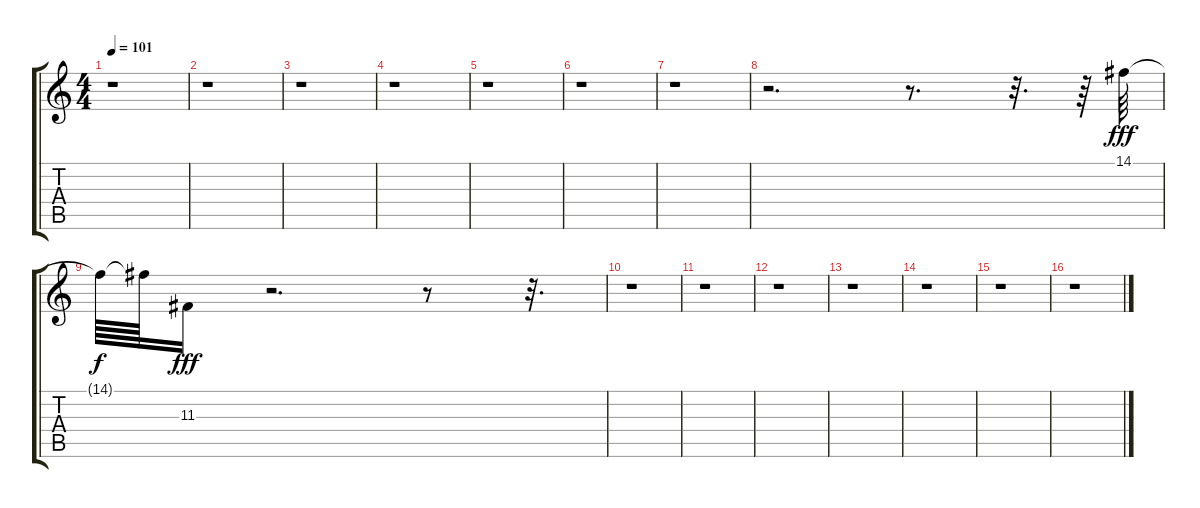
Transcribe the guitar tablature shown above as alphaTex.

\track "" {instrument fx3crystal}
\staff {score tabs}
\tuning (E4 B3 G3 D3 A2 E2) {hide}
\ts (4 4)
\tempo 101
\clef g2
\ks c
r.1{dy fff} |
r.1 |
r.1 |
r.1 |
r.1 |
r.1 |
r.1 |
r.2{d} r.8{d} r.32{d} r.64 14.1.64 |
14.1{t}.64{dy f} 14.1{t}.64 11.3.16{dy fff} r.2{d} r.8 r.32{d} |
r.1 |
r.1 |
r.1 |
r.1 |
r.1 |
r.1 |
r.1
